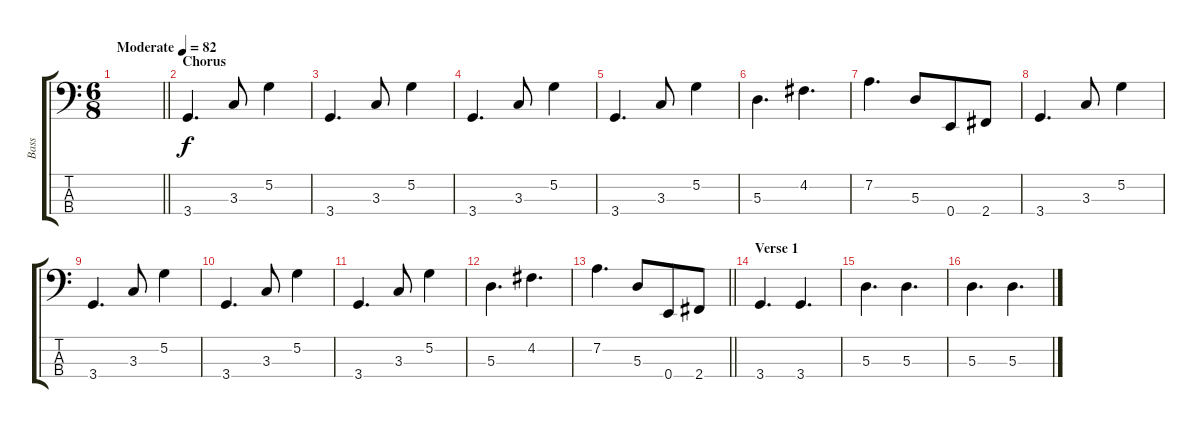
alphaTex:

\track ("Bass" "Bass") {instrument electricbassfinger}
\staff {score tabs}
\tuning (G2 D2 A1 E1) {hide}
\ts (6 8)
\tempo (82 "Moderate")
\clef f4
\barLineRight lightlight
\ks c
|
\section ("" "Chorus")
3.4.4{d} 3.3.8 5.2.4 |
3.4.4{d} 3.3.8 5.2.4 |
3.4.4{d} 3.3.8 5.2.4 |
3.4.4{d} 3.3.8 5.2.4 |
5.3.4{d} 4.2.4{d} |
7.2.4{d} 5.3.8 0.4.8 2.4.8 |
3.4.4{d} 3.3.8 5.2.4 |
3.4.4{d} 3.3.8 5.2.4 |
3.4.4{d} 3.3.8 5.2.4 |
3.4.4{d} 3.3.8 5.2.4 |
5.3.4{d} 4.2.4{d} |
\barLineRight lightlight
7.2.4{d} 5.3.8 0.4.8 2.4.8 |
\section ("" "Verse 1")
3.4.4{d} 3.4.4{d} |
5.3.4{d} 5.3.4{d} |
5.3.4{d} 5.3.4{d}
